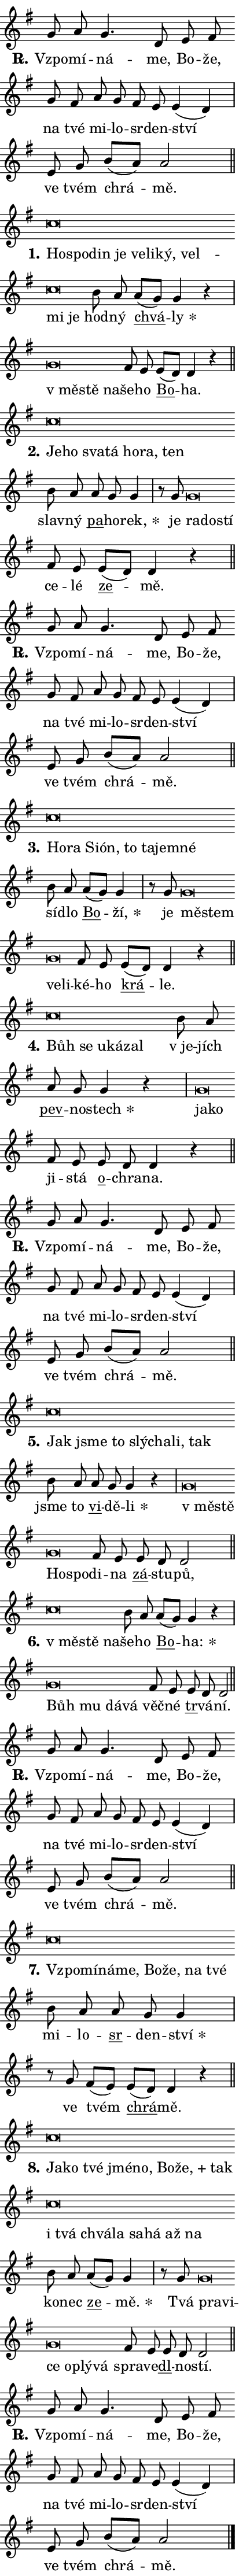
\version "2.24.0"
\header { tagline = "" }
\paper {
  indent = 0\cm
  top-margin = 0\cm
  right-margin = 0.13\cm % to fit lyric hyphens
  bottom-margin = 0\cm
  left-margin = 0\cm
  paper-width = 7\cm
  page-breaking = #ly:one-page-breaking
  system-system-spacing.basic-distance = #11
  score-system-spacing.basic-distance = #11
  ragged-last = ##f
}


%% Author: Thomas Morley
%% https://lists.gnu.org/archive/html/lilypond-user/2020-05/msg00002.html
#(define (line-position grob)
"Returns position of @var[grob} in current system:
   @code{'start}, if at first time-step
   @code{'end}, if at last time-step
   @code{'middle} otherwise
"
  (let* ((col (ly:item-get-column grob))
         (ln (ly:grob-object col 'left-neighbor))
         (rn (ly:grob-object col 'right-neighbor))
         (col-to-check-left (if (ly:grob? ln) ln col))
         (col-to-check-right (if (ly:grob? rn) rn col))
         (break-dir-left
           (and
             (ly:grob-property col-to-check-left 'non-musical #f)
             (ly:item-break-dir col-to-check-left)))
         (break-dir-right
           (and
             (ly:grob-property col-to-check-right 'non-musical #f)
             (ly:item-break-dir col-to-check-right))))
        (cond ((eqv? 1 break-dir-left) 'start)
              ((eqv? -1 break-dir-right) 'end)
              (else 'middle))))

#(define (tranparent-at-line-position vctor)
  (lambda (grob)
  "Relying on @code{line-position} select the relevant enry from @var{vctor}.
Used to determine transparency,"
    (case (line-position grob)
      ((end) (not (vector-ref vctor 0)))
      ((middle) (not (vector-ref vctor 1)))
      ((start) (not (vector-ref vctor 2))))))

noteHeadBreakVisibility =
#(define-music-function (break-visibility)(vector?)
"Makes @code{NoteHead}s transparent relying on @var{break-visibility}"
#{
  \override NoteHead.transparent =
    #(tranparent-at-line-position break-visibility)
#})

#(define delete-ledgers-for-transparent-note-heads
  (lambda (grob)
    "Reads whether a @code{NoteHead} is transparent.
If so this @code{NoteHead} is removed from @code{'note-heads} from
@var{grob}, which is supposed to be @code{LedgerLineSpanner}.
As a result ledgers are not printed for this @code{NoteHead}"
    (let* ((nhds-array (ly:grob-object grob 'note-heads))
           (nhds-list
             (if (ly:grob-array? nhds-array)
                 (ly:grob-array->list nhds-array)
                 '()))
           ;; Relies on the transparent-property being done before
           ;; Staff.LedgerLineSpanner.after-line-breaking is executed.
           ;; This is fragile ...
           (to-keep
             (remove
               (lambda (nhd)
                 (ly:grob-property nhd 'transparent #f))
               nhds-list)))
      ;; TODO find a better method to iterate over grob-arrays, similiar
      ;; to filter/remove etc for lists
      ;; For now rebuilt from scratch
      (set! (ly:grob-object grob 'note-heads)  '())
      (for-each
        (lambda (nhd)
          (ly:pointer-group-interface::add-grob grob 'note-heads nhd))
        to-keep))))

squashNotes = {
  \override NoteHead.X-extent = #'(-0.2 . 0.2)
  \override NoteHead.Y-extent = #'(-0.75 . 0)
  \override NoteHead.stencil =
    #(lambda (grob)
       (let ((pos (ly:grob-property grob 'staff-position)))
         (begin
           (if (< pos -7) (display "ERROR: Lower brevis then expected\n") (display ""))
           (if (<= pos -6) ly:text-interface::print ly:note-head::print))))
}
unSquashNotes = {
  \revert NoteHead.X-extent
  \revert NoteHead.Y-extent
  \revert NoteHead.stencil
}

hideNotes = \noteHeadBreakVisibility #begin-of-line-visible
unHideNotes = \noteHeadBreakVisibility #all-visible

% work-around for resetting accidentals
% https://lilypond.org/doc/v2.23/Documentation/notation/displaying-rhythms#unmetered-music
cadenzaMeasure = {
  \cadenzaOff
  \partial 1024 s1024
  \cadenzaOn
}

#(define-markup-command (accent layout props text) (markup?)
  "Underline accented syllable"
  (interpret-markup layout props
    #{\markup \override #'(offset . 4.3) \underline { #text }#}))

responsum = \markup \concat {
  "R" \hspace #-1.05 \path #0.1 #'((moveto 0 0.07) (lineto 0.9 0.8)) \hspace #0.05 "."
}

spaceSize = #0.6828661417322834 % exact space size for TeX Gyre Schola

\layout {
  \context {
    \Staff
    \remove "Time_signature_engraver"
    \override LedgerLineSpanner.after-line-breaking = #delete-ledgers-for-transparent-note-heads
  }
  \context {
    \Lyrics {
      \override LyricSpace.minimum-distance = \spaceSize
      \override LyricText.font-name = #"TeX Gyre Schola"
      \override LyricText.font-size = 1
      \override StanzaNumber.font-name = #"TeX Gyre Schola Bold"
      \override StanzaNumber.font-size = 1
    }
  }
  \context {
    \Score 
    \override NoteHead.text =
      #(lambda (grob) 
        (let ((pos (ly:grob-property grob 'staff-position)))
          #{\markup {
            \combine
              \halign #-0.55 \raise #(if (= pos -6) 0 0.5) \override #'(thickness . 2) \draw-line #'(3.2 . 0)
              \musicglyph "noteheads.sM1"
          }#}))
  }
}

% magnetic-lyrics.ily
%
%   written by
%     Jean Abou Samra <jean@abou-samra.fr>
%     Werner Lemberg <wl@gnu.org>
%
%   adapted by
%     Jiri Hon <jiri.hon@gmail.com>
%
% Version 2022-Apr-15

% https://www.mail-archive.com/lilypond-user@gnu.org/msg149350.html

#(define (Left_hyphen_pointer_engraver context)
   "Collect syllable-hyphen-syllable occurrences in lyrics and store
them in properties.  This engraver only looks to the left.  For
example, if the lyrics input is @code{foo -- bar}, it does the
following.

@itemize @bullet
@item
Set the @code{text} property of the @code{LyricHyphen} grob between
@q{foo} and @q{bar} to @code{foo}.

@item
Set the @code{left-hyphen} property of the @code{LyricText} grob with
text @q{foo} to the @code{LyricHyphen} grob between @q{foo} and
@q{bar}.
@end itemize

Use this auxiliary engraver in combination with the
@code{lyric-@/text::@/apply-@/magnetic-@/offset!} hook."
   (let ((hyphen #f)
         (text #f))
     (make-engraver
      (acknowledgers
       ((lyric-syllable-interface engraver grob source-engraver)
        (set! text grob)))
      (end-acknowledgers
       ((lyric-hyphen-interface engraver grob source-engraver)
        ;(when (not (grob::has-interface grob 'lyric-space-interface))
          (set! hyphen grob)));)
      ((stop-translation-timestep engraver)
       (when (and text hyphen)
         (ly:grob-set-object! text 'left-hyphen hyphen))
       (set! text #f)
       (set! hyphen #f)))))

#(define (lyric-text::apply-magnetic-offset! grob)
   "If the space between two syllables is less than the value in
property @code{LyricText@/.details@/.squash-threshold}, move the right
syllable to the left so that it gets concatenated with the left
syllable.

Use this function as a hook for
@code{LyricText@/.after-@/line-@/breaking} if the
@code{Left_@/hyphen_@/pointer_@/engraver} is active."
   (let ((hyphen (ly:grob-object grob 'left-hyphen #f)))
     (when hyphen
       (let ((left-text (ly:spanner-bound hyphen LEFT)))
         (when (grob::has-interface left-text 'lyric-syllable-interface)
           (let* ((common (ly:grob-common-refpoint grob left-text X))
                  (this-x-ext (ly:grob-extent grob common X))
                  (left-x-ext
                   (begin
                     ;; Trigger magnetism for left-text.
                     (ly:grob-property left-text 'after-line-breaking)
                     (ly:grob-extent left-text common X)))
                  ;; `delta` is the gap width between two syllables.
                  (delta (- (interval-start this-x-ext)
                            (interval-end left-x-ext)))
                  (details (ly:grob-property grob 'details))
                  (threshold (assoc-get 'squash-threshold details 0.2)))
             (when (< delta threshold)
               (let* (;; We have to manipulate the input text so that
                      ;; ligatures crossing syllable boundaries are not
                      ;; disabled.  For languages based on the Latin
                      ;; script this is essentially a beautification.
                      ;; However, for non-Western scripts it can be a
                      ;; necessity.
                      (lt (ly:grob-property left-text 'text))
                      (rt (ly:grob-property grob 'text))
                      (is-space (grob::has-interface hyphen 'lyric-space-interface))
                      (space (if is-space " " ""))
                      (extra-delta (if is-space spaceSize 0))
                      ;; Append new syllable.
                      (ltrt-space (if (and (string? lt) (string? rt))
                                (string-append lt space rt)
                                (make-concat-markup (list lt space rt))))
                      ;; Right-align `ltrt` to the right side.
                      (ltrt-space-markup (grob-interpret-markup
                               grob
                               (make-translate-markup
                                (cons (interval-length this-x-ext) 0)
                                (make-right-align-markup ltrt-space)))))
                 (begin
                   ;; Don't print `left-text`.
                   (ly:grob-set-property! left-text 'stencil #f)
                   ;; Set text and stencil (which holds all collected
                   ;; syllables so far) and shift it to the left.
                   (ly:grob-set-property! grob 'text ltrt-space)
                   (ly:grob-set-property! grob 'stencil ltrt-space-markup)
                   (ly:grob-translate-axis! grob (- (- delta extra-delta)) X))))))))))


#(define (lyric-hyphen::displace-bounds-first grob)
   ;; Make very sure this callback isn't triggered too early.
   (let ((left (ly:spanner-bound grob LEFT))
         (right (ly:spanner-bound grob RIGHT)))
     (ly:grob-property left 'after-line-breaking)
     (ly:grob-property right 'after-line-breaking)
     (ly:lyric-hyphen::print grob)))

squashThreshold = #0.4

\layout {
  \context {
    \Lyrics
    \consists #Left_hyphen_pointer_engraver
    \override LyricText.after-line-breaking =
      #lyric-text::apply-magnetic-offset!
    \override LyricHyphen.stencil = #lyric-hyphen::displace-bounds-first
    \override LyricText.details.squash-threshold = \squashThreshold
    \override LyricHyphen.minimum-distance = 0
    \override LyricHyphen.minimum-length = \squashThreshold
  }
}

squashText = \override LyricText.details.squash-threshold = 9999
unSquashText = \override LyricText.details.squash-threshold = \squashThreshold

leftText = \override LyricText.self-alignment-X = #LEFT
unLeftText = \revert LyricText.self-alignment-X

starOffset = #(lambda (grob) 
                (let ((x_offset (ly:self-alignment-interface::aligned-on-x-parent grob)))
                  (if (= x_offset 0) 0 (+ x_offset 1.2))))

star = #(define-music-function (syllable)(string?)
"Append star separator at the end of a syllable"
#{
  \once \override LyricText.X-offset = #starOffset
  \lyricmode { \markup {
    #syllable
    \override #'((font-name . "TeX Gyre Schola Bold")) \hspace #0.2 \lower #0.65 \larger "*"
  } }
#})

starAccent = #(define-music-function (syllable)(string?)
"Append star separator at the end of a syllable and make accent"
#{
  \once \override LyricText.X-offset = #starOffset
  \lyricmode { \markup {
    \accent #syllable
    \override #'((font-name . "TeX Gyre Schola Bold")) \hspace #0.2 \lower #0.65 \larger "*"
  } }
#})

breath = #(define-music-function (syllable)(string?)
"Append breathing indicator at the end of a syllable"
#{
  \lyricmode { \markup { #syllable "+" } }
#})

optionalBreath = #(define-music-function (syllable)(string?)
"Append optional breathing indicator at the end of a syllable"
#{
  \lyricmode { \markup { #syllable "(+)" } }
#})


\score {
    <<
        \new Voice = "melody" { \cadenzaOn \key g \major \relative { g'8 a g4. d8 e fis \bar "" g fis a g fis e e4( d) \cadenzaMeasure \bar "|" e8 g b[( a)] a2 \cadenzaMeasure \bar "||" \break } }
        \new Lyrics \lyricsto "melody" { \lyricmode { \set stanza = \responsum
Vzpo -- mí -- ná -- me, Bo -- že, na tvé mi -- lo -- sr -- den -- ství ve tvém chrá -- mě. } }
    >>
    \layout {}
}

\score {
    <<
        \new Voice = "melody" { \cadenzaOn \key g \major \relative { \squashNotes c''\breve*1/16 \hideNotes \breve*1/16 \bar "" \breve*1/16 \bar "" \breve*1/16 \bar "" \breve*1/16 \bar "" \breve*1/16 \bar "" \breve*1/16 \bar "" \breve*1/16 \bar "" \breve*1/16 \breve*1/16 \bar "" \unHideNotes \unSquashNotes b8 a \bar "" a[( g)] g4 r \cadenzaMeasure \bar "|" \squashNotes g\breve*1/16 \hideNotes \breve*1/16 \breve*1/16 \bar "" \unHideNotes \unSquashNotes fis8 e \bar "" e[( d)] d4 r \cadenzaMeasure \bar "||" \break } }
        \new Lyrics \lyricsto "melody" { \lyricmode { \set stanza = "1."
\leftText Ho -- \squashText spo -- din je ve -- li -- ký, vel -- mi je \unLeftText \unSquashText hod -- ný \markup \accent chvá -- \star ly \leftText "v mě" -- \squashText stě na -- \unLeftText \unSquashText še -- ho \markup \accent Bo -- ha. } }
    >>
    \layout {}
}

\score {
    <<
        \new Voice = "melody" { \cadenzaOn \key g \major \relative { \squashNotes c''\breve*1/16 \hideNotes \breve*1/16 \bar "" \breve*1/16 \bar "" \breve*1/16 \bar "" \breve*1/16 \bar "" \breve*1/16 \breve*1/16 \bar "" \unHideNotes \unSquashNotes b8 a \bar "" a g g4 \cadenzaMeasure \bar "|" r8 g8 \squashNotes g\breve*1/16 \hideNotes \breve*1/16 \breve*1/16 \bar "" \unHideNotes \unSquashNotes fis8 e \bar "" e[( d)] d4 r \cadenzaMeasure \bar "||" \break } }
        \new Lyrics \lyricsto "melody" { \lyricmode { \set stanza = "2."
\leftText Je -- \squashText ho sva -- tá ho -- ra, ten \unLeftText \unSquashText slav -- ný \markup \accent pa -- ho -- \star rek, je \leftText ra -- \squashText do -- stí \unLeftText \unSquashText ce -- lé \markup \accent ze -- mě. } }
    >>
    \layout {}
}

\score {
    <<
        \new Voice = "melody" { \cadenzaOn \key g \major \relative { g'8 a g4. d8 e fis \bar "" g fis a g fis e e4( d) \cadenzaMeasure \bar "|" e8 g b[( a)] a2 \cadenzaMeasure \bar "||" \break } }
        \new Lyrics \lyricsto "melody" { \lyricmode { \set stanza = \responsum
Vzpo -- mí -- ná -- me, Bo -- že, na tvé mi -- lo -- sr -- den -- ství ve tvém chrá -- mě. } }
    >>
    \layout {}
}

\score {
    <<
        \new Voice = "melody" { \cadenzaOn \key g \major \relative { \squashNotes c''\breve*1/16 \hideNotes \breve*1/16 \bar "" \breve*1/16 \bar "" \breve*1/16 \bar "" \breve*1/16 \bar "" \breve*1/16 \bar "" \breve*1/16 \breve*1/16 \bar "" \unHideNotes \unSquashNotes b8 a \bar "" a[( g)] g4 \cadenzaMeasure \bar "|" r8 g8 \squashNotes g\breve*1/16 \hideNotes \breve*1/16 \bar "" \breve*1/16 \breve*1/16 \bar "" \unHideNotes \unSquashNotes fis8 e \bar "" e[( d)] d4 r \cadenzaMeasure \bar "||" \break } }
        \new Lyrics \lyricsto "melody" { \lyricmode { \set stanza = "3."
\leftText Ho -- \squashText ra Si -- ón, to ta -- jem -- né \unLeftText \unSquashText sí -- dlo \markup \accent Bo -- \star ží, je \leftText mě -- \squashText stem ve -- li -- \unLeftText \unSquashText ké -- ho \markup \accent krá -- le. } }
    >>
    \layout {}
}

\score {
    <<
        \new Voice = "melody" { \cadenzaOn \key g \major \relative { \squashNotes c''\breve*1/16 \hideNotes \breve*1/16 \bar "" \breve*1/16 \bar "" \breve*1/16 \breve*1/16 \bar "" \unHideNotes \unSquashNotes b8 a \bar "" a g g4 r \cadenzaMeasure \bar "|" \squashNotes g\breve*1/16 \hideNotes \breve*1/16 \bar "" \unHideNotes \unSquashNotes fis8 e \bar "" e d d4 r \cadenzaMeasure \bar "||" \break } }
        \new Lyrics \lyricsto "melody" { \lyricmode { \set stanza = "4."
\leftText Bůh \squashText se u -- ká -- zal \unLeftText \unSquashText "v je" -- jích \markup \accent pev -- no -- \star stech \leftText ja -- \squashText ko \unLeftText \unSquashText ji -- stá \markup \accent o -- chra -- na. } }
    >>
    \layout {}
}

\score {
    <<
        \new Voice = "melody" { \cadenzaOn \key g \major \relative { g'8 a g4. d8 e fis \bar "" g fis a g fis e e4( d) \cadenzaMeasure \bar "|" e8 g b[( a)] a2 \cadenzaMeasure \bar "||" \break } }
        \new Lyrics \lyricsto "melody" { \lyricmode { \set stanza = \responsum
Vzpo -- mí -- ná -- me, Bo -- že, na tvé mi -- lo -- sr -- den -- ství ve tvém chrá -- mě. } }
    >>
    \layout {}
}

\score {
    <<
        \new Voice = "melody" { \cadenzaOn \key g \major \relative { \squashNotes c''\breve*1/16 \hideNotes \breve*1/16 \bar "" \breve*1/16 \bar "" \breve*1/16 \bar "" \breve*1/16 \bar "" \breve*1/16 \breve*1/16 \bar "" \unHideNotes \unSquashNotes b8 a \bar "" a g g4 r \cadenzaMeasure \bar "|" \squashNotes g\breve*1/16 \hideNotes \breve*1/16 \bar "" \breve*1/16 \breve*1/16 \bar "" \unHideNotes \unSquashNotes fis8 e \bar "" e d d2 \cadenzaMeasure \bar "||" \break } }
        \new Lyrics \lyricsto "melody" { \lyricmode { \set stanza = "5."
\leftText Jak \squashText jsme to slý -- cha -- li, tak \unLeftText \unSquashText jsme to \markup \accent vi -- dě -- \star li \leftText "v mě" -- \squashText stě Ho -- spo -- \unLeftText \unSquashText di -- na \markup \accent zá -- stu -- pů, } }
    >>
    \layout {}
}

\score {
    <<
        \new Voice = "melody" { \cadenzaOn \key g \major \relative { \squashNotes c''\breve*1/16 \hideNotes \breve*1/16 \breve*1/16 \bar "" \unHideNotes \unSquashNotes b8 a \bar "" a[( g)] g4 r \cadenzaMeasure \bar "|" \squashNotes g\breve*1/16 \hideNotes \breve*1/16 \bar "" \breve*1/16 \breve*1/16 \bar "" \unHideNotes \unSquashNotes fis8 e \bar "" e d d2 \cadenzaMeasure \bar "||" \break } }
        \new Lyrics \lyricsto "melody" { \lyricmode { \set stanza = "6."
\leftText "v mě" -- \squashText stě na -- \unLeftText \unSquashText še -- ho \markup \accent Bo -- \star ha: \leftText Bůh \squashText mu dá -- vá \unLeftText \unSquashText věč -- né \markup \accent tr -- vá -- ní. } }
    >>
    \layout {}
}

\score {
    <<
        \new Voice = "melody" { \cadenzaOn \key g \major \relative { g'8 a g4. d8 e fis \bar "" g fis a g fis e e4( d) \cadenzaMeasure \bar "|" e8 g b[( a)] a2 \cadenzaMeasure \bar "||" \break } }
        \new Lyrics \lyricsto "melody" { \lyricmode { \set stanza = \responsum
Vzpo -- mí -- ná -- me, Bo -- že, na tvé mi -- lo -- sr -- den -- ství ve tvém chrá -- mě. } }
    >>
    \layout {}
}

\score {
    <<
        \new Voice = "melody" { \cadenzaOn \key g \major \relative { \squashNotes c''\breve*1/16 \hideNotes \breve*1/16 \bar "" \breve*1/16 \bar "" \breve*1/16 \bar "" \breve*1/16 \bar "" \breve*1/16 \bar "" \breve*1/16 \breve*1/16 \bar "" \unHideNotes \unSquashNotes b8 a \bar "" a g g4 \cadenzaMeasure \bar "|" r8 g8 fis8[( e)] \bar "" e[( d)] d4 r \cadenzaMeasure \bar "||" \break } }
        \new Lyrics \lyricsto "melody" { \lyricmode { \set stanza = "7."
\leftText Vzpo -- \squashText mí -- ná -- me, Bo -- že, na tvé \unLeftText \unSquashText mi -- lo -- \markup \accent sr -- den -- \star ství ve tvém \markup \accent chrá -- mě. } }
    >>
    \layout {}
}

\score {
    <<
        \new Voice = "melody" { \cadenzaOn \key g \major \relative { \squashNotes c''\breve*1/16 \hideNotes \breve*1/16 \bar "" \breve*1/16 \bar "" \breve*1/16 \bar "" \breve*1/16 \bar "" \breve*1/16 \bar "" \breve*1/16 \bar "" \breve*1/16 \bar "" \breve*1/16 \bar "" \breve*1/16 \bar "" \breve*1/16 \bar "" \breve*1/16 \bar "" \breve*1/16 \bar "" \breve*1/16 \bar "" \breve*1/16 \breve*1/16 \bar "" \unHideNotes \unSquashNotes b8 a \bar "" a[( g)] g4 \cadenzaMeasure \bar "|" r8 g8 \squashNotes g\breve*1/16 \hideNotes \breve*1/16 \bar "" \breve*1/16 \bar "" \breve*1/16 \breve*1/16 \bar "" \unHideNotes \unSquashNotes fis8 e \bar "" e d d2 \cadenzaMeasure \bar "||" \break } }
        \new Lyrics \lyricsto "melody" { \lyricmode { \set stanza = "8."
\leftText Ja -- \squashText ko tvé jmé -- no, Bo -- \breath "že," tak i tvá chvá -- la sa -- há až na \unLeftText \unSquashText ko -- nec \markup \accent ze -- \star mě. Tvá \leftText pra -- \squashText vi -- ce oplý -- vá \unLeftText \unSquashText spra -- ve -- \markup \accent dl -- no -- stí. } }
    >>
    \layout {}
}

\score {
    <<
        \new Voice = "melody" { \cadenzaOn \key g \major \relative { g'8 a g4. d8 e fis \bar "" g fis a g fis e e4( d) \cadenzaMeasure \bar "|" e8 g b[( a)] a2 \cadenzaMeasure \bar "||" \break } \bar "|." }
        \new Lyrics \lyricsto "melody" { \lyricmode { \set stanza = \responsum
Vzpo -- mí -- ná -- me, Bo -- že, na tvé mi -- lo -- sr -- den -- ství ve tvém chrá -- mě. } }
    >>
    \layout {}
}
